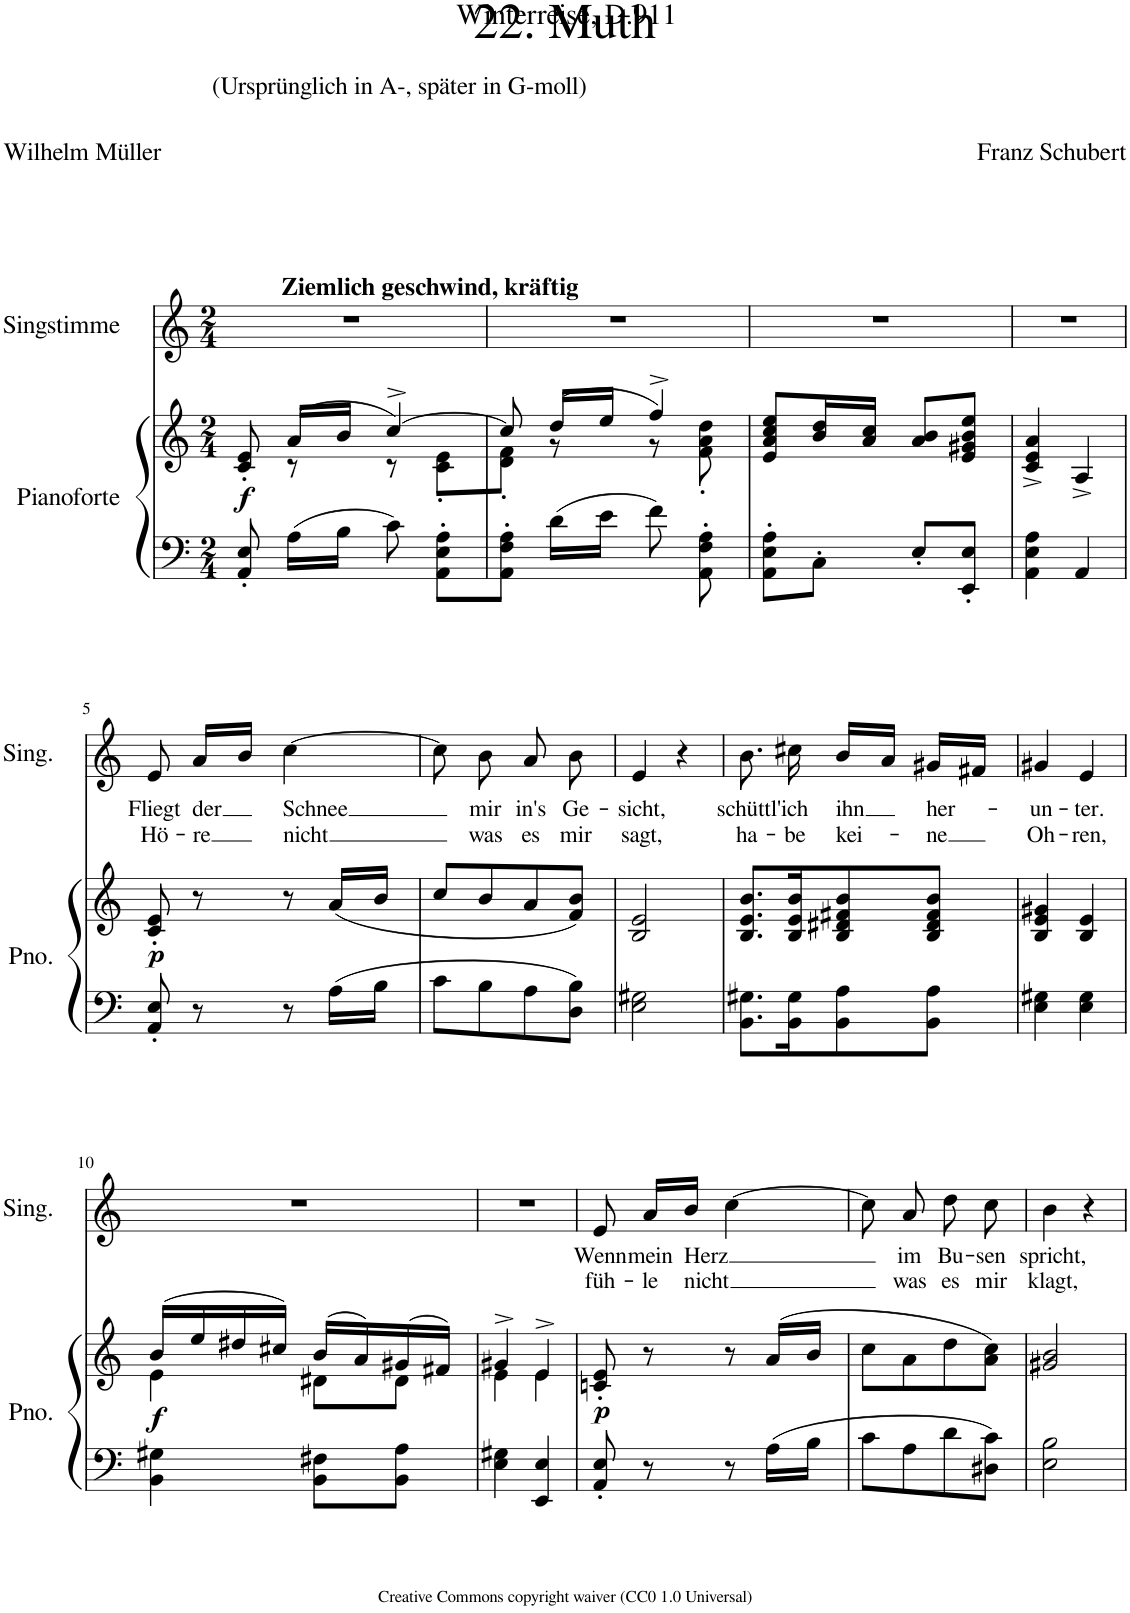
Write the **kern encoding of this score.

**kern	**kern	**dynam	**kern	**text	**text
*part2	*part2	*part2	*part1	*part1	*part1
*staff3	*staff2	*staff2/3	*staff1	*staff1	*staff1
*I"Pianoforte	*	*	*I"Singstimme	*	*
*I'Pno.	*	*	*I'Sing.	*	*
*clefF4	*clefG2	*	*clefG2	*	*
*k[]	*k[]	*	*k[]	*	*
*M2/4	*M2/4	*	*M2/4	*	*
=1	=1	=1	=1	=1	=1
*	*^	*	*	*	*
!	!	!	!	!LO:TX:a:B:t=Ziemlich geschwind, kräftig	!	!
!	!	!	!LO:DY:b	!	!	!
8AA/' 8E/'	8e/	8c'</	f	2r	.	.
16A\LL	(16a/LL	8r	.	.	.	.
16B\JJ	16b/JJ	.	.	.	.	.
8c\	[4cc^/)	8r	.	.	.	.
8AA\' 8E\' 8A\'L	.	8c\' 8e\'L	.	.	.	.
=2	=2	=2	=2	=2	=2	=2
8AA\' 8F\' 8A\'J	8cc/]	8d\' 8f\'J	.	2r	.	.
16d\LL	(16dd/LL	8r	.	.	.	.
16e\JJ	16ee/JJ	.	.	.	.	.
8f\	4ff^/)	8r	.	.	.	.
8AA\' 8F\' 8A\'	.	8f\' 8a\' 8dd\'	.	.	.	.
*	*v	*v	*	*	*	*
=3	=3	=3	=3	=3	=3
8AA\' 8E\' 8A\'L	8e/ 8a/ 8cc/ 8ee/L	.	2r	.	.
8C'\J	16b/ 16dd/L	.	.	.	.
.	16a/ 16cc/JJ	.	.	.	.
8E'/L	8a/ 8b/L	.	.	.	.
8EE/' 8E/'J	8e/ 8g#X/ 8b/ 8ee/J	.	.	.	.
=4	=4	=4	=4	=4	=4
4AA\ 4E\ 4A\	4c/^ 4e/^ 4a/^	.	2r	.	.
4AA/	4A^/	.	.	.	.
!!LO:LB:g=z
=5	=5	=5	=5	=5	=5
!	!	!LO:DY:b	!	!LO:LY:b	!LO:LY:b
8AA/' 8E/'	8c/' 8e/'	p	8e/	Fliegt	Hö-
!	!	!	!	!LO:LY:b	!LO:LY:b
8r	8r	.	16a/LL	der	-re
.	.	.	16b/JJ	.	.
!	!	!	!	!LO:LY:b	!LO:LY:b
8r	8r	.	[4cc\	-Schnee	nicht
16A\LL	(16a/LL	.	.	.	.
16B\JJ	16b/JJ	.	.	.	.
=6	=6	=6	=6	=6	=6
8c\L	8cc/L	.	8cc\]	.	.
!	!	!	!	!LO:LY:b	!LO:LY:b
8B\	8b/	.	8b\	mir	was
!	!	!	!	!LO:LY:b	!LO:LY:b
8A\	8a/	.	8a/	in's	es
!	!	!	!	!LO:LY:b	!LO:LY:b
8D\ 8B\J	8f/ 8b/J)	.	8b\	Ge-	mir
=7	=7	=7	=7	=7	=7
!	!	!	!	!LO:LY:b	!LO:LY:b
2E\ 2G#X\	2B/ 2e/	.	4e/	-sicht,	sagt,
.	.	.	4r	.	.
=8	=8	=8	=8	=8	=8
!	!	!	!	!LO:LY:b	!LO:LY:b
8.BB\ 8.G#X\L	8.B/ 8.e/ 8.b/L	.	8.b\	schüttl'	ha-
!	!	!	!	!LO:LY:b	!LO:LY:b
16BB\ 16G#\K	16B/ 16e/ 16b/K	.	16cc#X\	ich	-be
!	!	!	!	!LO:LY:b	!LO:LY:b
8BB\ 8A\	8B/ 8d#X/ 8f#X/ 8b/	.	16b/LL	ihn	kei-
.	.	.	16a/JJ	.	.
!	!	!	!	!LO:LY:b	!LO:LY:b
8BB\ 8A\J	8B/ 8d#/ 8f#/ 8b/J	.	16g#X/LL	her-	-ne
.	.	.	16f#X/JJ	.	.
=9	=9	=9	=9	=9	=9
!	!	!	!	!LO:LY:b	!LO:LY:b
4E\ 4G#X\	4B/ 4e/ 4g#X/	.	4g#X/	-un-	Oh-
!	!	!	!	!LO:LY:b	!LO:LY:b
4E\ 4G#\	4B/ 4e/	.	4e/	-ter.	-ren,
!!LO:LB:g=z
=10	=10	=10	=10	=10	=10
*	*^	*	*	*	*
!	!	!	!LO:DY:b	!	!	!
4BB\ 4G#X\	(16b/LL	4e\	f	2r	.	.
.	16ee/	.	.	.	.	.
.	16dd#X/	.	.	.	.	.
.	16cc#X/JJ)	.	.	.	.	.
8BB\ 8F#X\L	(16b/LL	8d#X\L	.	.	.	.
.	16a/)	.	.	.	.	.
8BB\ 8A\J	(16g#X/	8d#\J	.	.	.	.
.	16f#X/JJ)	.	.	.	.	.
=11	=11	=11	=11	=11	=11	=11
4E\ 4G#X\	4g#X^>/	4e\	.	2r	.	.
4EE/ 4E/	4e^>/	4e\	.	.	.	.
=12	=12	=12	=12	=12	=12	=12
!	!	!	!LO:DY:b	!	!LO:LY:b	!LO:LY:b
*	*v	*v	*	*	*	*
8AA/' 8E/'	8cn/' 8e/'	p	8e/	Wenn	füh-
!	!	!	!	!LO:LY:b	!LO:LY:b
8r	8r	.	16a/LL	mein	-le
!	!	!	!	!LO:LY:b	!LO:LY:b
.	.	.	16b/JJ	Herz	nicht
8r	8r	.	[4cc\	.	.
16A\LL	(16a/LL	.	.	.	.
16B\JJ	16b/JJ	.	.	.	.
=13	=13	=13	=13	=13	=13
8c\L	8cc\L	.	8cc\]	.	.
!	!	!	!	!LO:LY:b	!LO:LY:b
8A\	8a\	.	8a/	im	was
!	!	!	!	!LO:LY:b	!LO:LY:b
8d\	8dd\	.	8dd\	Bu-	es
!	!	!	!	!LO:LY:b	!LO:LY:b
8D#X\ 8c\J	8a\ 8cc\J)	.	8cc\	-sen	mir
=14	=14	=14	=14	=14	=14
!	!	!	!	!LO:LY:b	!LO:LY:b
2E\ 2B\	2g#X/ 2b/	.	4b\	spricht,	klagt,
.	.	.	4r	.	.
=	=	=	=	=	=
*-	*-	*-	*-	*-	*-
